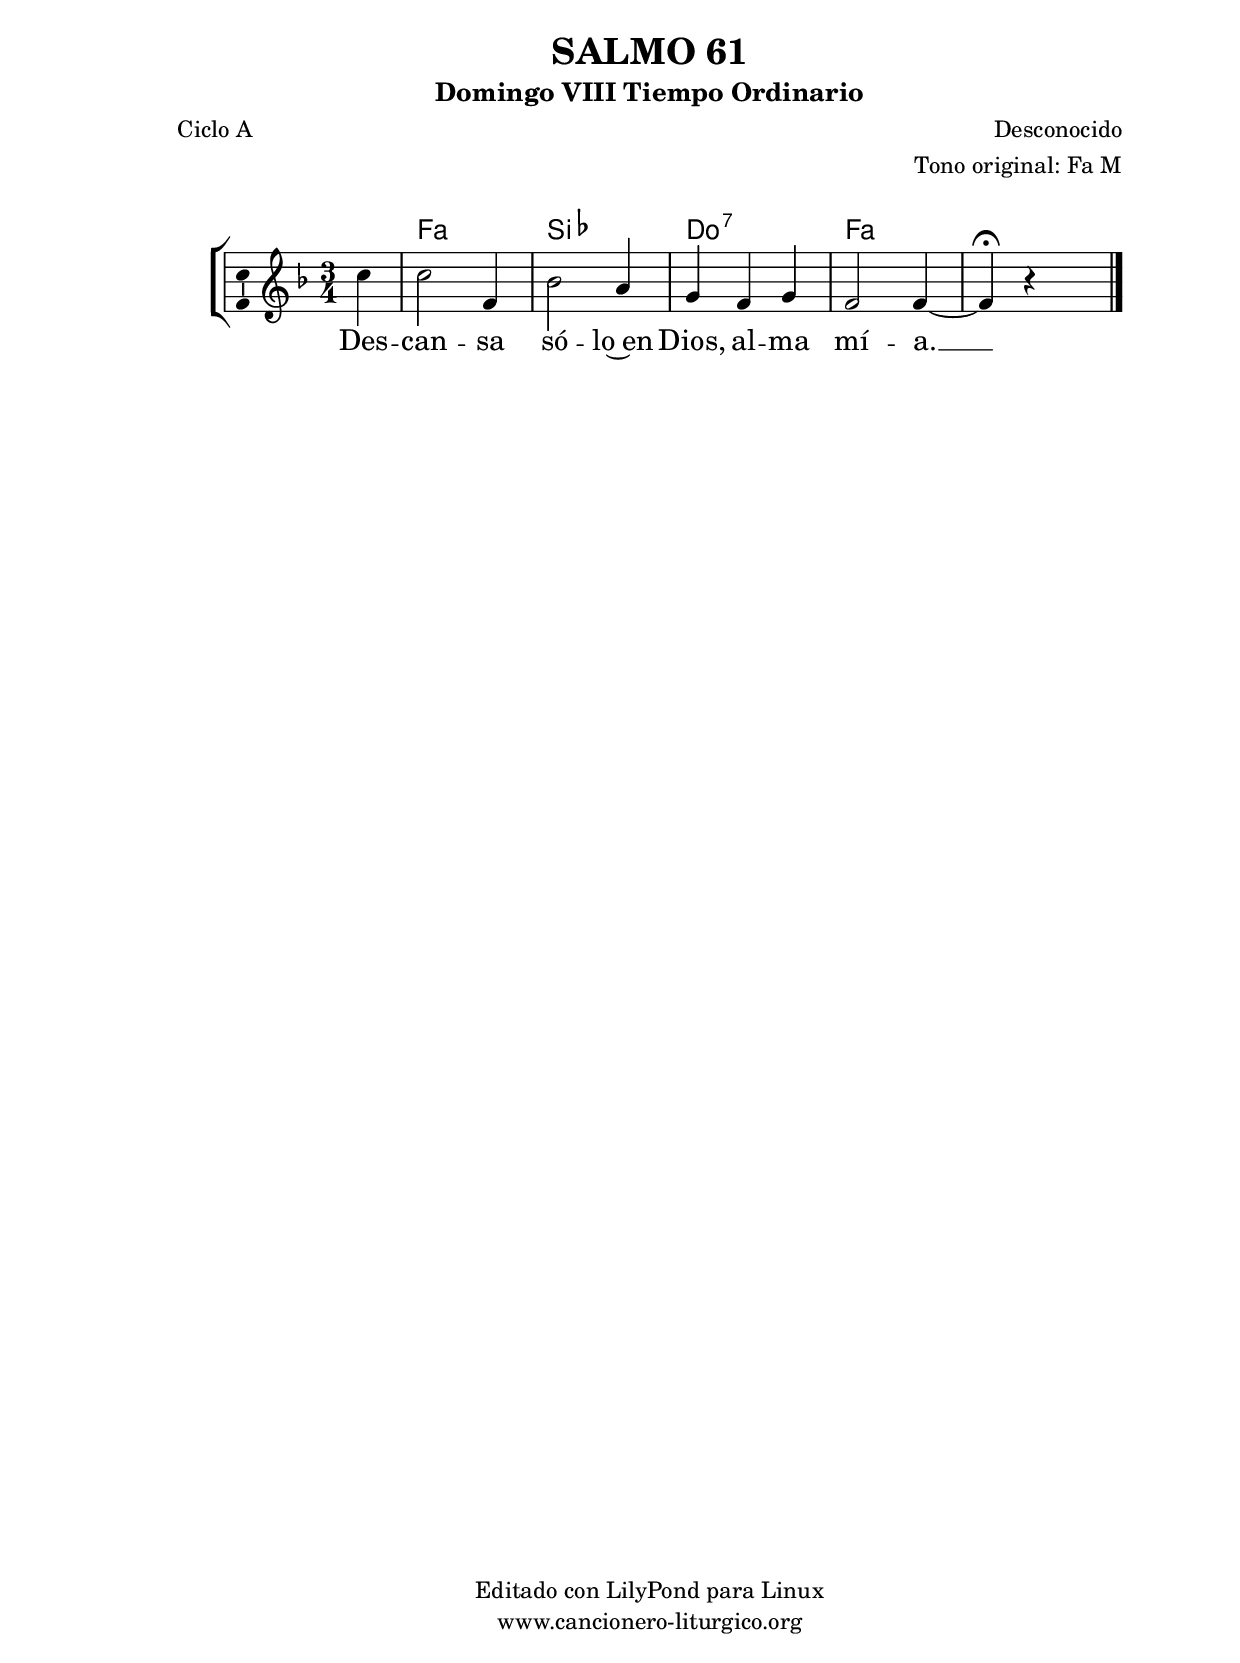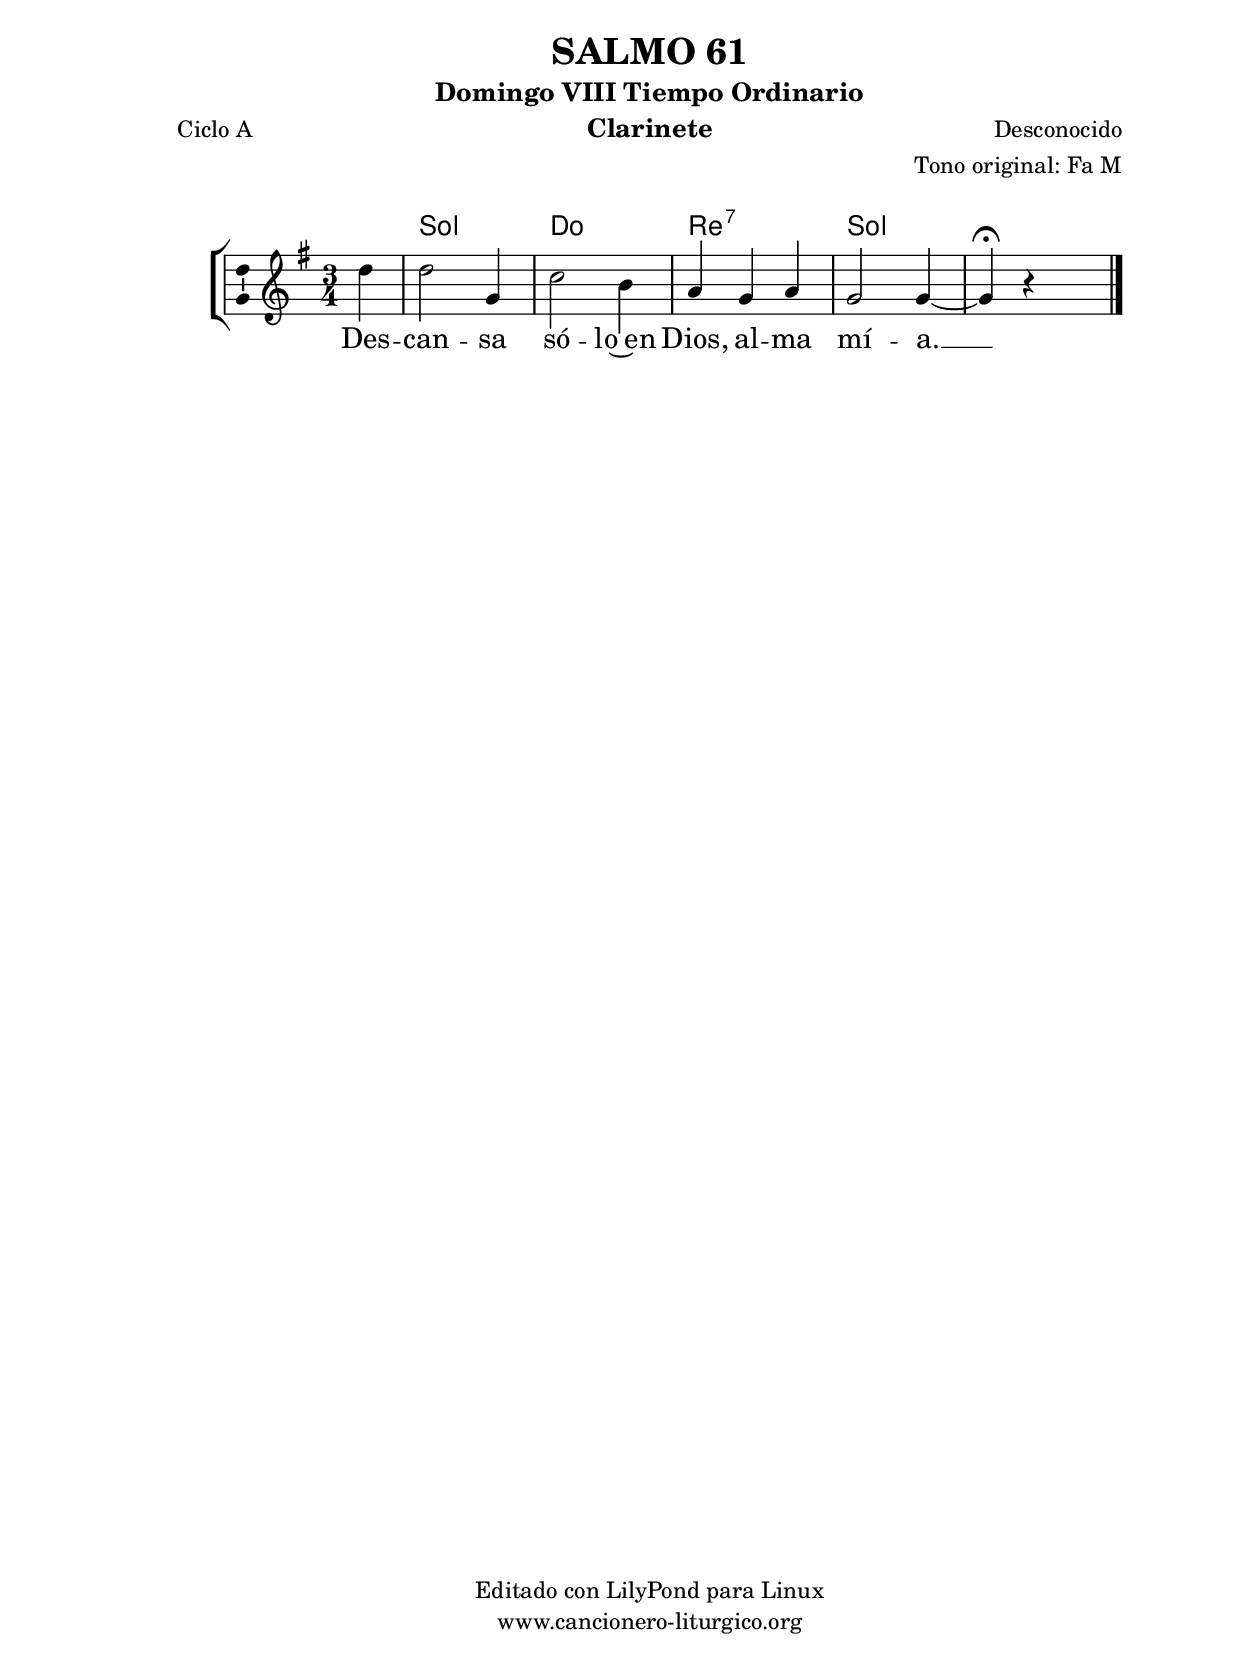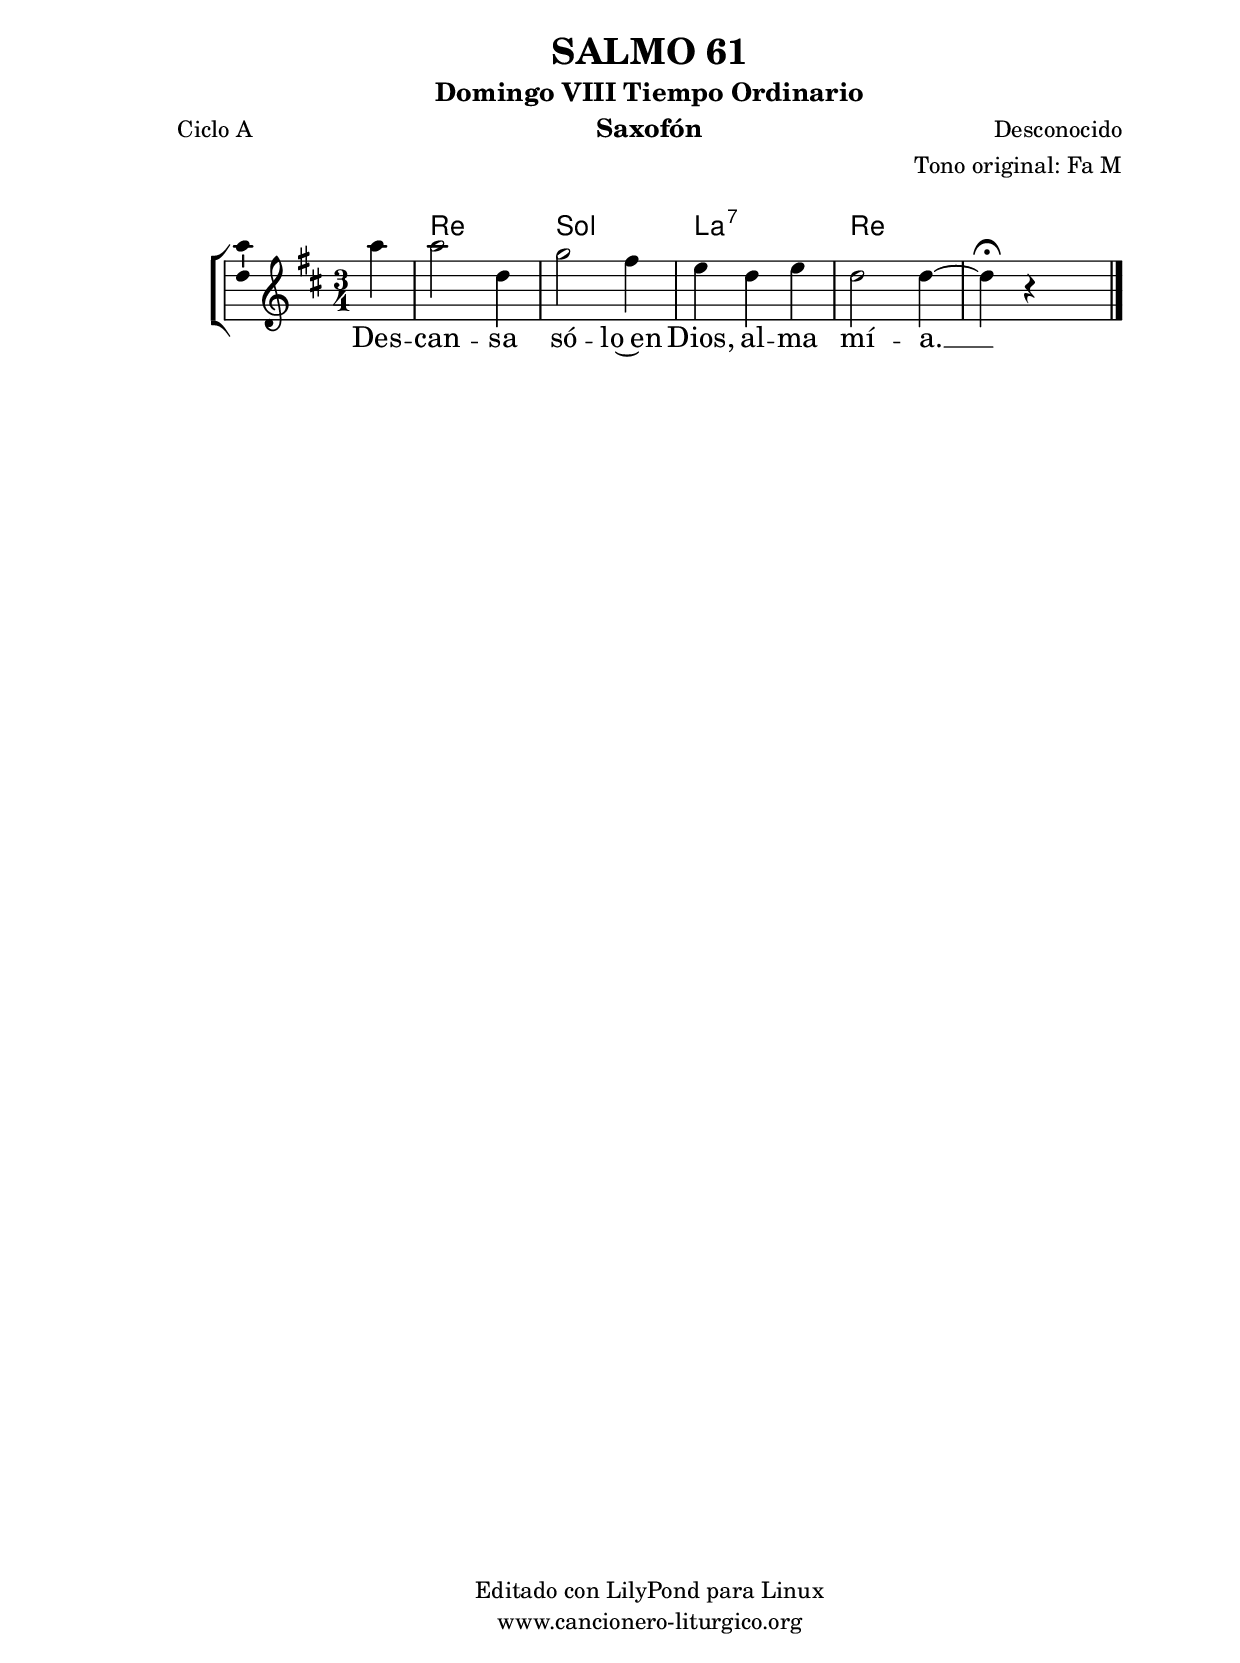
%
%para convertir .midi en .wav:
%timidity filename.midi -Ow -o finename.wav
%
%
%Para convertir de .wav a .mp3:
%lame -h -m j filename.wav
%
%
%para escuchar el midi:
%timidity nombrefichero.midi
%


%versión de lilypond para la que se ha escrito esta partitura:
\version "2.16.0"

	%Tamaño papel
	#(set-default-paper-size "a4")
	%Tamaño partitura
	#(set-global-staff-size 20)
	%No responde al pulsar sobre una nota
	#(ly:set-option 'point-and-click #f)

%parámetros del encabezamiento:
\header {
	title = "SALMO 61"
	subtitle = "Domingo VIII Tiempo Ordinario"
	composer = "Desconocido"
	poet = "Ciclo A"
	meter = ""
	arranger = "Tono original: Fa M"
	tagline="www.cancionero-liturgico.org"
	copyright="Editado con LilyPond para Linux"
	tiempo = "Ordinario"
	usos = "Salmo"
	letra = "Descansa sólo en Dios, alma mía."
	}

%parámetros asociados al papel:
\paper  {
	oddHeaderMarkup = \markup {\fill-line { \on-the-fly #not-first-page \fromproperty #'header:title \on-the-fly #not-first-page \fromproperty #'header:composer }}
	evenHeaderMarkup = \markup {\fill-line { \fromproperty #'header:composer \fromproperty #'header:title }}
	#(set-paper-size "a4")
	print-page-number = ##f
	first-page-number = 1
	print-first-page-number = ##f
%	head-separation = 3.0 \cm
	top-margin = 2.0 \cm
	bottom-margin = 0.5\cm
%%%	bottom-margin = -1.0\cm
	left-margin = 3.0 \cm
	line-width = 16.0 \cm 
	indent = 8\mm
	interscoreline = 2.\mm
	between-system-space = 15\mm
%	para que las partituras no llenen la hoja:
	ragged-bottom = ##t
%	idem para la última hoja:
	ragged-last-bottom = ##f
%	para que las partituras llenen el ancho del papel:
	ragged-last = ##f
	after-title-space = 2.5 \cm
%page-count=1
%system-count=8

	%Flexible Vertical Spacing
%	markup-markup-spacing =
%	#'((basic-distance . 15) (minimum-distance . 15) (padding . 3))
	markup-system-spacing =
	#'((basic-distance . 15) (minimum-distance . 15) (padding . 3))
	system-system-spacing =
	#'((basic-distance . 15) (minimum-distance . 15) (padding . 3))
	score-system-spacing =
	#'((basic-distance . 15) (minimum-distance . 15) (padding . 5))
%	top-system-spacing = % header
%	#'((basic-distance . 8) (minimum-distance . 0) (padding . 3))
%	top-markup-spacing =
%	#'((basic-distance . 20) (minimum-distance . 20) (padding . 3))
	last-bottom-spacing = % footer
	#'((basic-distance . 5) (minimum-distance . 5) (padding . 3))
%	score-markup-spacing =
%	#'((basic-distance . 16) (minimum-distance . 13) (padding . 3))

	}


%parámetros que afectan a toda la partitura:
global =  {
	%clave de sol (G):
	\clef G
	%armadura:
%	\transpose f ees
	\key f \major
	\tempo 4=100
	\set Score.tempoHideNote = ##t
	}


acordes = {
	\italianChords
	\chordmode {
%	\transpose f ees
{

s4
f2. bes c:7 f f

	}
	}
}

melodia = 
%	\transpose f ees
{
	\relative c''{
	\time 3/4

\partial4 c4
c2 f,4
bes2 a4
g4 f g
f2 f4~
f4 \fermata r4 s4

	\bar "|."
	}
	}


texto = \lyricmode {
Des -- can -- sa só -- lo~en Dios, al -- ma mí -- a. __
	}


acordesStaff = \context ChordNames = acordesStaff <<
	\set chordChanges = ##t
	\acordes
	>>


vozStaff = \context Voice = vozStaff
\with {\consists "Ambitus_engraver"}
<<
%	\set Staff.instrumentName = ""
%	\set Staff.shortInstrumentName = ""
%	\set Staff.midiInstrument = #"clarinet"
%	\set Staff.midiInstrument = #"cello"
%	\set Staff.midiInstrument = #"flute"
	\set Staff.midiInstrument = #"electric guitar (jazz)"
%	\set Staff.midiInstrument = #"english horn"
%	\set Staff.midiInstrument = #"violin"
%	\set Staff.midiInstrument = #"glockenspiel"
	\set Staff.midiMinimumVolume = #0.7
	\set Staff.midiMaximumVolume = #0.9
	\global
	\melodia
	>>


textoStaff = \context Lyrics = textoStaff <<
	\lyricsto vozStaff \texto
	>>

\book {
	\score {
		\context ChoirStaff {
			\override StaffGroup.SystemStartBracket #'collapse-height = #1
			\override Score.SystemStartBar #'collapse-height = #1
			<<
			\acordesStaff
			\vozStaff
			\textoStaff
			>>
			}
		\layout {
	    		\context {
				\Lyrics
				\override LyricText #'font-size = #2
				}
	   		 \context {
				\Score
				%fontSize = #3
				\override StaffSymbol #'staff-space = #(magstep +3)
				%\override Beam #'thickness = #0.55
				%\override SpacingSpanner #'spacing-increment = #1.0
				%\override Slur #'height-limit = #1.5
				}
			}
		}
	\score {
		\unfoldRepeats
		\context ChoirStaff {
			<<
			\acordesStaff
			\vozStaff
			>>
			}
		\midi {
	  		\context {
	  			\Score
				tempoWholesPerMinute = #(ly:make-moment 70 4)
				}
			}
		}
	}

%Partitura para clarinete
#(define output-suffix "C")
\book {
	\header{
		instrument = "Clarinete"
		}
	\score {
		\context ChoirStaff {
			\override StaffGroup.SystemStartBracket #'collapse-height = #1
			\override Score.SystemStartBar #'collapse-height = #1
\transpose c d
			<<
			\acordesStaff
			\vozStaff
			\textoStaff
			>>
			}
		\layout {
	    		\context {
				\Lyrics
				\override LyricText #'font-size = #2
				}
	   		 \context {
				\Score
				%fontSize = #3
				\override StaffSymbol #'staff-space = #(magstep +3)
				%\override Beam #'thickness = #0.55
				%\override SpacingSpanner #'spacing-increment = #1.0
				%\override Slur #'height-limit = #1.5
				}
			}
		}
	}

%Partitura para saxofón
#(define output-suffix "S")
\book {
	\header{
		instrument = "Saxofón"
		}
	\score {
		\context ChoirStaff {
			\override StaffGroup.SystemStartBracket #'collapse-height = #1
			\override Score.SystemStartBar #'collapse-height = #1
\transpose c a
			<<
			\acordesStaff
			\vozStaff
			\textoStaff
			>>
			}
		\layout {
	    		\context {
				\Lyrics
				\override LyricText #'font-size = #2
				}
	   		 \context {
				\Score
				%fontSize = #3
				\override StaffSymbol #'staff-space = #(magstep +3)
				%\override Beam #'thickness = #0.55
				%\override SpacingSpanner #'spacing-increment = #1.0
				%\override Slur #'height-limit = #1.5
				}
			}
		}
	}

